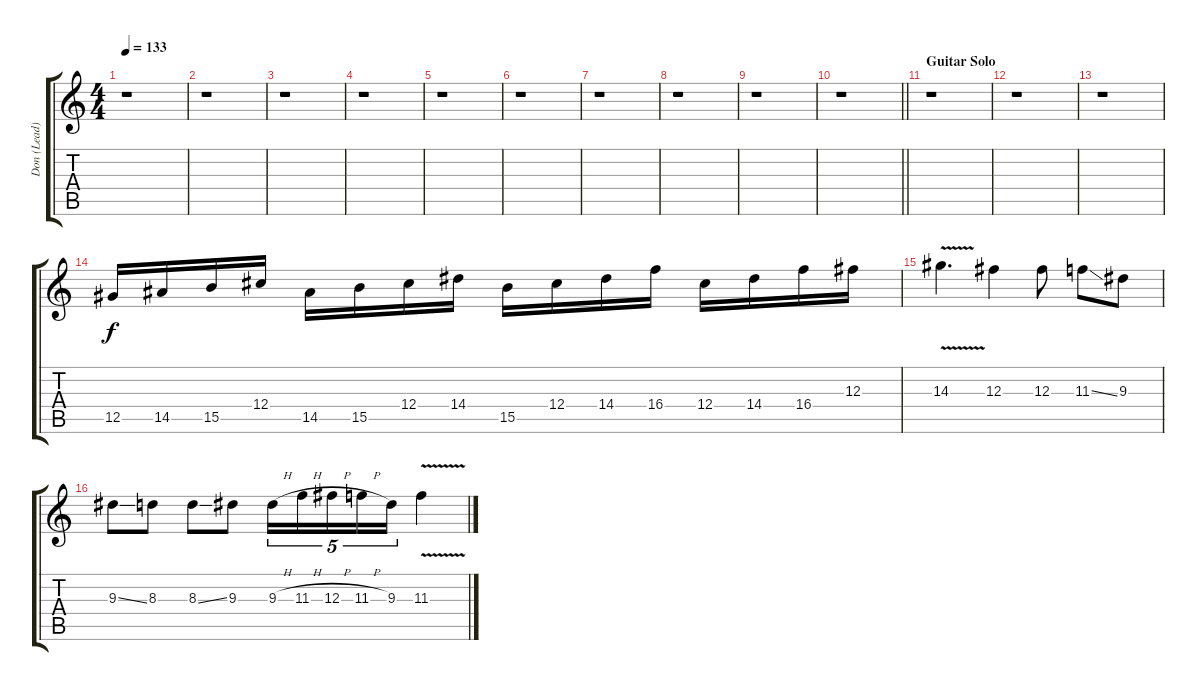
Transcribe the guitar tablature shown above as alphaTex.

\track ("Don (Lead)" "Don (Lead)") {instrument distortionguitar}
\staff {score tabs}
\tuning (Eb4 Bb3 Gb3 Db3 Ab2 Eb2) {hide}
\ts (4 4)
\tempo 133
\clef g2
\ks c
r.1{dy f} |
r.1 |
r.1 |
r.1 |
r.1 |
r.1 |
r.1 |
r.1 |
r.1 |
\barLineRight lightlight
r.1 |
\section ("" "Guitar Solo")
r.1 |
r.1 |
r.1 |
12.5.16 14.5.16 15.5.16 12.4.16 14.5.16 15.5.16 12.4.16 14.4.16 15.5.16 12.4.16 14.4.16 16.4.16 12.4.16 14.4.16 16.4.16 12.3.16 |
14.3{v}.4{d} 12.3.4 12.3.8 11.3{ss}.8 9.3.8 |
9.3{ss}.8 8.3.8 8.3{ss}.8 9.3.8 9.3{h}.16{tu (5 4)} 11.3{h}.16{tu (5 4)} 12.3{h}.16{tu (5 4)} 11.3{h}.16{tu (5 4)} 9.3.16{tu (5 4)} 11.3{v}.4
